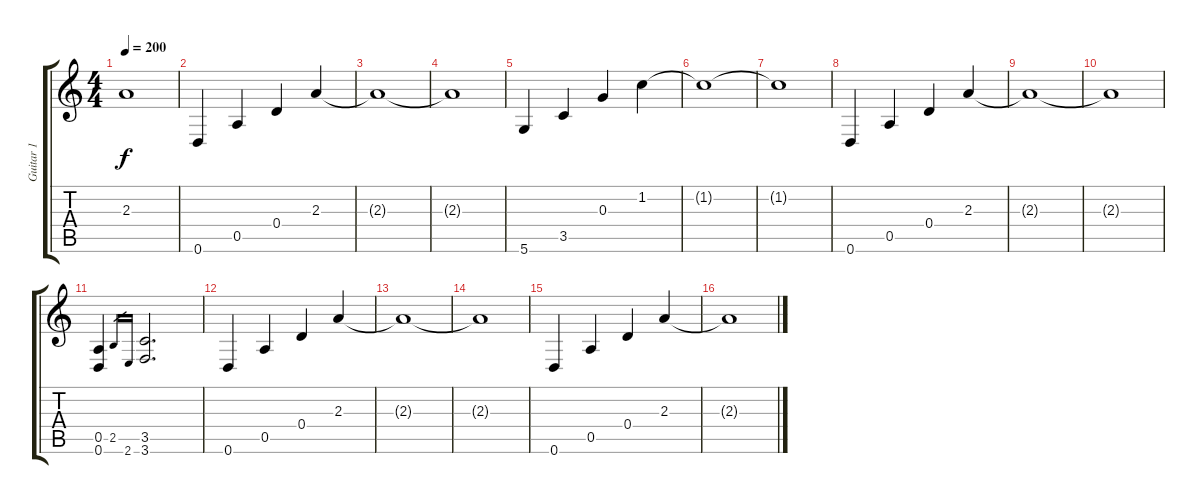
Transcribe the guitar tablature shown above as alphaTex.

\track ("Guitar 1" "Guitar 1") {instrument acousticguitarsteel}
\staff {score tabs}
\tuning (E4 B3 G3 D3 A2 D2) {hide}
\ts (4 4)
\tempo 200
\clef g2
\ks c
2.3{t}.1{dy f} |
0.6.4 0.5.4 0.4.4 2.3.4 |
2.3{t}.1 |
2.3{t}.1 |
5.6.4 3.5.4 0.3.4 1.2.4 |
1.2{t}.1 |
1.2{t}.1 |
0.6.4 0.5.4 0.4.4 2.3.4 |
2.3{t}.1 |
2.3{t}.1 |
(0.5 0.6).4 2.5.16{gr} 2.6.16{gr} (3.5 3.6).2{d} |
0.6.4 0.5.4 0.4.4 2.3.4 |
2.3{t}.1 |
2.3{t}.1 |
0.6.4 0.5.4 0.4.4 2.3.4 |
2.3{t}.1
